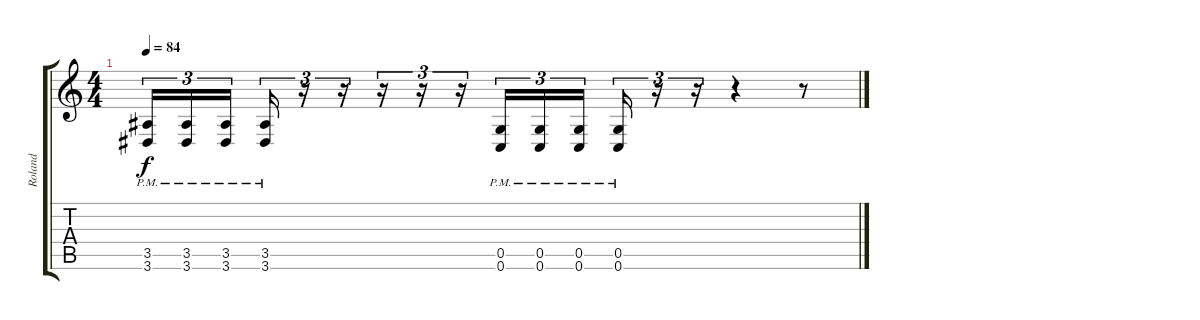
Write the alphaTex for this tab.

\track ("Roland" "Roland") {instrument distortionguitar}
\staff {score tabs}
\tuning (D4 A3 F3 C3 G2 C2) {hide}
\ts (4 4)
\tempo 84
\clef g2
\ks c
(3.5{pm} 3.6{pm}).16{tu (3 2) dy f} (3.5{pm} 3.6{pm}).16{tu (3 2)} (3.5{pm} 3.6{pm}).16{tu (3 2) beam splitsecondary} (3.5{pm} 3.6{pm}).16{tu (3 2)} r.16{tu (3 2)} r.16{tu (3 2)} r.16{tu (3 2)} r.16{tu (3 2)} r.16{tu (3 2)} (0.5{pm} 0.6{pm}).16{tu (3 2)} (0.5{pm} 0.6{pm}).16{tu (3 2)} (0.5{pm} 0.6{pm}).16{tu (3 2)} (0.5{pm} 0.6{pm}).16{tu (3 2)} r.16{tu (3 2)} r.16{tu (3 2)} r.4 r.8
